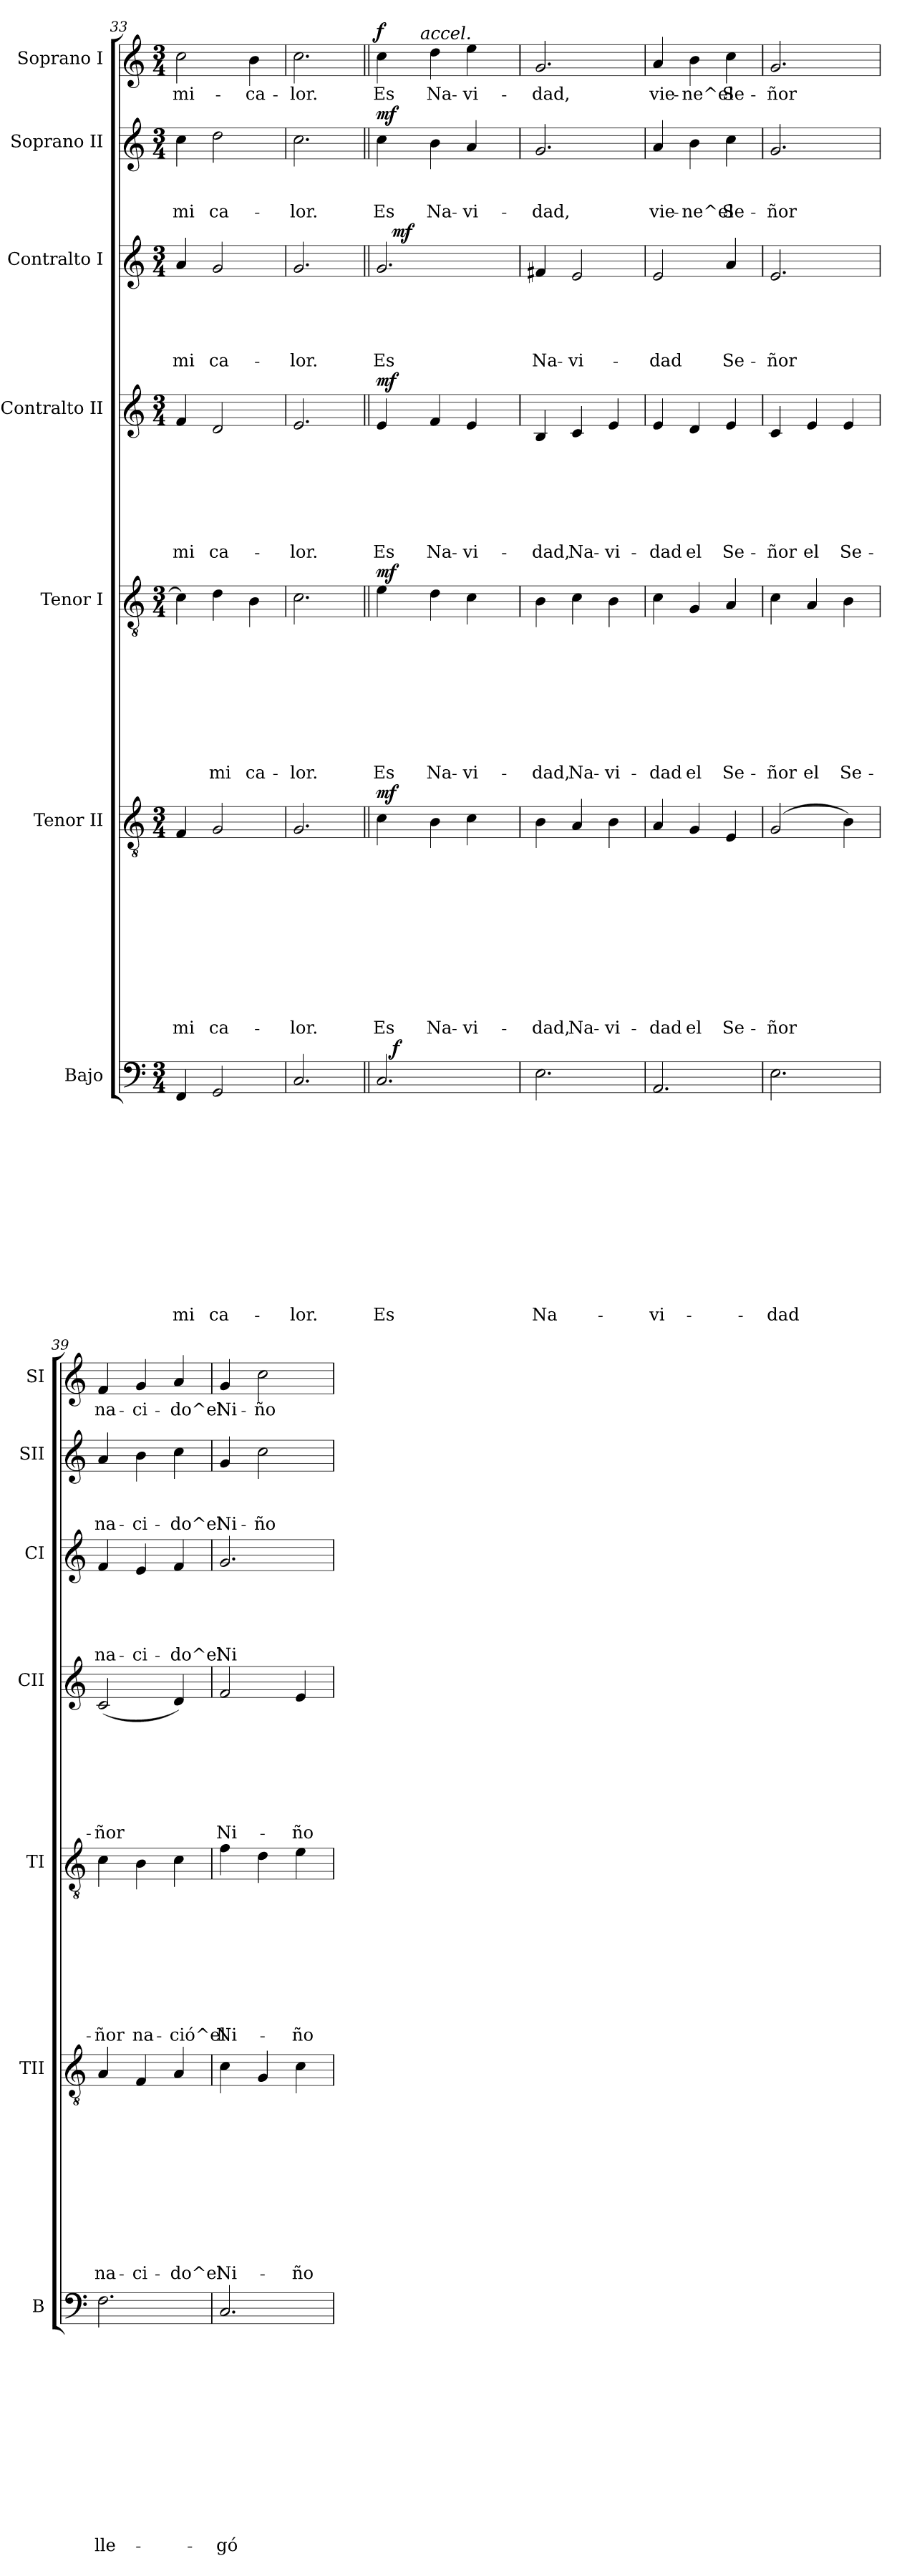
**kern	**text	**text	**text	**text	**text	**text	**text	**text	**text	**text	**text	**text	**text	**dynam	**kern	**text	**text	**text	**text	**text	**text	**text	**text	**text	**text	**text	**dynam	**kern	**text	**text	**text	**text	**text	**text	**text	**text	**text	**dynam	**kern	**text	**text	**text	**text	**text	**text	**text	**dynam	**kern	**text	**text	**text	**text	**text	**dynam	**kern	**text	**text	**text	**dynam	**kern	**text	**dynam
*part7	*part7	*part7	*part7	*part7	*part7	*part7	*part7	*part7	*part7	*part7	*part7	*part7	*part7	*part7	*part6	*part6	*part6	*part6	*part6	*part6	*part6	*part6	*part6	*part6	*part6	*part6	*part6	*part5	*part5	*part5	*part5	*part5	*part5	*part5	*part5	*part5	*part5	*part5	*part4	*part4	*part4	*part4	*part4	*part4	*part4	*part4	*part4	*part3	*part3	*part3	*part3	*part3	*part3	*part3	*part2	*part2	*part2	*part2	*part2	*part1	*part1	*part1
*staff7	*staff7	*staff7	*staff7	*staff7	*staff7	*staff7	*staff7	*staff7	*staff7	*staff7	*staff7	*staff7	*staff7	*staff7	*staff6	*staff6	*staff6	*staff6	*staff6	*staff6	*staff6	*staff6	*staff6	*staff6	*staff6	*staff6	*staff6	*staff5	*staff5	*staff5	*staff5	*staff5	*staff5	*staff5	*staff5	*staff5	*staff5	*staff5	*staff4	*staff4	*staff4	*staff4	*staff4	*staff4	*staff4	*staff4	*staff4	*staff3	*staff3	*staff3	*staff3	*staff3	*staff3	*staff3	*staff2	*staff2	*staff2	*staff2	*staff2	*staff1	*staff1	*staff1
*I"Bajo	*	*	*	*	*	*	*	*	*	*	*	*	*	*	*I"Tenor II	*	*	*	*	*	*	*	*	*	*	*	*	*I"Tenor I	*	*	*	*	*	*	*	*	*	*	*I"Contralto II	*	*	*	*	*	*	*	*	*I"Contralto I	*	*	*	*	*	*	*I"Soprano II	*	*	*	*	*I"Soprano I	*	*
*I'B	*	*	*	*	*	*	*	*	*	*	*	*	*	*	*I'TII	*	*	*	*	*	*	*	*	*	*	*	*	*I'TI	*	*	*	*	*	*	*	*	*	*	*I'CII	*	*	*	*	*	*	*	*	*I'CI	*	*	*	*	*	*	*I'SII	*	*	*	*	*I'SI	*	*
*clefF4	*	*	*	*	*	*	*	*	*	*	*	*	*	*	*clefGv2	*	*	*	*	*	*	*	*	*	*	*	*	*clefGv2	*	*	*	*	*	*	*	*	*	*	*clefG2	*	*	*	*	*	*	*	*	*clefG2	*	*	*	*	*	*	*clefG2	*	*	*	*	*clefG2	*	*
*k[]	*	*	*	*	*	*	*	*	*	*	*	*	*	*	*k[]	*	*	*	*	*	*	*	*	*	*	*	*	*k[]	*	*	*	*	*	*	*	*	*	*	*k[]	*	*	*	*	*	*	*	*	*k[]	*	*	*	*	*	*	*k[]	*	*	*	*	*k[]	*	*
*C:	*	*	*	*	*	*	*	*	*	*	*	*	*	*	*C:	*	*	*	*	*	*	*	*	*	*	*	*	*C:	*	*	*	*	*	*	*	*	*	*	*C:	*	*	*	*	*	*	*	*	*C:	*	*	*	*	*	*	*C:	*	*	*	*	*C:	*	*
*M3/4	*	*	*	*	*	*	*	*	*	*	*	*	*	*	*M3/4	*	*	*	*	*	*	*	*	*	*	*	*	*M3/4	*	*	*	*	*	*	*	*	*	*	*M3/4	*	*	*	*	*	*	*	*	*M3/4	*	*	*	*	*	*	*M3/4	*	*	*	*	*M3/4	*	*
=33	=33	=33	=33	=33	=33	=33	=33	=33	=33	=33	=33	=33	=33	=33	=33	=33	=33	=33	=33	=33	=33	=33	=33	=33	=33	=33	=33	=33	=33	=33	=33	=33	=33	=33	=33	=33	=33	=33	=33	=33	=33	=33	=33	=33	=33	=33	=33	=33	=33	=33	=33	=33	=33	=33	=33	=33	=33	=33	=33	=33	=33	=33
!	!	!	!	!	!	!	!	!	!	!	!	!	!LO:LY:b	!	!	!	!	!	!	!	!	!	!	!	!	!LO:LY:b	!	!	!	!	!	!	!	!	!	!	!	!	!	!	!	!	!	!	!	!LO:LY:b	!	!	!	!	!	!	!LO:LY:b	!	!	!	!	!LO:LY:b	!	!	!LO:LY:b	!
4FF/	.	.	.	.	.	.	.	.	.	.	.	.	mi	.	4F/	.	.	.	.	.	.	.	.	.	.	mi	.	4c\]	.	.	.	.	.	.	.	.	.	.	4f/	.	.	.	.	.	.	mi	.	4a/	.	.	.	.	mi	.	4cc\	.	.	mi	.	2cc\	mi-	.
!	!	!	!	!	!	!	!	!	!	!	!	!	!LO:LY:b	!	!	!	!	!	!	!	!	!	!	!	!	!LO:LY:b	!	!	!	!	!	!	!	!	!	!	!LO:LY:b	!	!	!	!	!	!	!	!	!LO:LY:b	!	!	!	!	!	!	!LO:LY:b	!	!	!	!	!LO:LY:b	!	!	!	!
2GG/	.	.	.	.	.	.	.	.	.	.	.	.	ca-	.	2G/	.	.	.	.	.	.	.	.	.	.	ca-	.	4d\	.	.	.	.	.	.	.	.	mi	.	2d/	.	.	.	.	.	.	ca-	.	2g/	.	.	.	.	ca-	.	2dd\	.	.	ca-	.	.	.	.
!	!	!	!	!	!	!	!	!	!	!	!	!	!	!	!	!	!	!	!	!	!	!	!	!	!	!	!	!	!	!	!	!	!	!	!	!	!LO:LY:b	!	!	!	!	!	!	!	!	!	!	!	!	!	!	!	!	!	!	!	!	!	!	!	!LO:LY:b	!
.	.	.	.	.	.	.	.	.	.	.	.	.	.	.	.	.	.	.	.	.	.	.	.	.	.	.	.	4B\	.	.	.	.	.	.	.	.	ca-	.	.	.	.	.	.	.	.	.	.	.	.	.	.	.	.	.	.	.	.	.	.	4b\	-ca-	.
=34	=34	=34	=34	=34	=34	=34	=34	=34	=34	=34	=34	=34	=34	=34	=34	=34	=34	=34	=34	=34	=34	=34	=34	=34	=34	=34	=34	=34	=34	=34	=34	=34	=34	=34	=34	=34	=34	=34	=34	=34	=34	=34	=34	=34	=34	=34	=34	=34	=34	=34	=34	=34	=34	=34	=34	=34	=34	=34	=34	=34	=34	=34
!	!	!	!	!	!	!	!	!	!	!	!	!	!LO:LY:b	!	!	!	!	!	!	!	!	!	!	!	!	!LO:LY:b	!	!	!	!	!	!	!	!	!	!	!LO:LY:b	!	!	!	!	!	!	!	!	!LO:LY:b	!	!	!	!	!	!	!LO:LY:b	!	!	!	!	!LO:LY:b	!	!	!LO:LY:b	!
2.C/	.	.	.	.	.	.	.	.	.	.	.	.	-lor.	.	2.G/	.	.	.	.	.	.	.	.	.	.	-lor.	.	2.c\	.	.	.	.	.	.	.	.	-lor.	.	2.e/	.	.	.	.	.	.	-lor.	.	2.g/	.	.	.	.	-lor.	.	2.cc\	.	.	-lor.	.	2.cc\	-lor.	.
=35||	=35||	=35||	=35||	=35||	=35||	=35||	=35||	=35||	=35||	=35||	=35||	=35||	=35||	=35||	=35||	=35||	=35||	=35||	=35||	=35||	=35||	=35||	=35||	=35||	=35||	=35||	=35||	=35||	=35||	=35||	=35||	=35||	=35||	=35||	=35||	=35||	=35||	=35||	=35||	=35||	=35||	=35||	=35||	=35||	=35||	=35||	=35||	=35||	=35||	=35||	=35||	=35||	=35||	=35||	=35||	=35||	=35||	=35||	=35||	=35||	=35||	=35||
!	!	!	!	!	!	!	!	!	!	!	!	!	!	!	!	!	!	!	!	!	!	!	!	!	!	!	!	!	!	!	!	!	!	!	!	!	!	!	!	!	!	!	!	!	!	!	!	!	!	!	!	!	!	!	!	!	!	!	!	!LO:TX:a:B:t=Tutti	!	!
!	!	!	!	!	!	!	!	!	!	!	!	!	!LO:LY:b	!	!	!	!	!	!	!	!	!	!	!	!	!LO:LY:b	!LO:DY:a	!	!	!	!	!	!	!	!	!	!LO:LY:b	!LO:DY:a	!	!	!	!	!	!	!	!LO:LY:b	!LO:DY:a	!	!	!	!	!	!LO:LY:b	!	!	!	!	!LO:LY:b	!LO:DY:a	!	!LO:LY:b	!LO:DY:a
*^	*	*	*	*	*	*	*	*	*	*	*	*	*	*	*	*	*	*	*	*	*	*	*	*	*	*	*	*	*	*	*	*	*	*	*	*	*	*	*	*	*	*	*	*	*	*	*	*^	*	*	*	*	*	*	*	*	*	*	*	*^	*	*
2.C/	16ryy	.	.	.	.	.	.	.	.	.	.	.	.	Es	.	4c\	.	.	.	.	.	.	.	.	.	.	Es	mf	4e\	.	.	.	.	.	.	.	.	Es	mf	4e/	.	.	.	.	.	.	Es	mf	2.g/	16ryy	.	.	.	.	Es	.	4cc\	.	.	Es	mf	4cc\	8..ryy	Es	f
!	!	!	!	!	!	!	!	!	!	!	!	!	!	!	!LO:DY:a	!	!	!	!	!	!	!	!	!	!	!	!	!	!	!	!	!	!	!	!	!	!	!	!	!	!	!	!	!	!	!	!	!	!	!	!	!	!	!	!	!LO:DY:a	!	!	!	!	!	!	!	!	!
.	2ryy	.	.	.	.	.	.	.	.	.	.	.	.	.	f	.	.	.	.	.	.	.	.	.	.	.	.	.	.	.	.	.	.	.	.	.	.	.	.	.	.	.	.	.	.	.	.	.	.	2ryy	.	.	.	.	.	mf	.	.	.	.	.	.	.	.	.
!	!	!	!	!	!	!	!	!	!	!	!	!	!	!	!	!	!	!	!	!	!	!	!	!	!	!	!	!	!	!	!	!	!	!	!	!	!	!	!	!	!	!	!	!	!	!	!	!	!	!	!	!	!	!	!	!	!	!	!	!	!	!	!LO:TX:a:i:t=accel.	!	!
.	.	.	.	.	.	.	.	.	.	.	.	.	.	.	.	.	.	.	.	.	.	.	.	.	.	.	.	.	.	.	.	.	.	.	.	.	.	.	.	.	.	.	.	.	.	.	.	.	.	.	.	.	.	.	.	.	.	.	.	.	.	.	2ryy	.	.
!	!	!	!	!	!	!	!	!	!	!	!	!	!	!	!	!	!	!	!	!	!	!	!	!	!	!	!LO:LY:b	!	!	!	!	!	!	!	!	!	!	!LO:LY:b	!	!	!	!	!	!	!	!	!LO:LY:b	!	!	!	!	!	!	!	!	!	!	!	!	!LO:LY:b	!	!	!	!LO:LY:b	!
.	.	.	.	.	.	.	.	.	.	.	.	.	.	.	.	4B\	.	.	.	.	.	.	.	.	.	.	Na-	.	4d\	.	.	.	.	.	.	.	.	Na-	.	4f/	.	.	.	.	.	.	Na-	.	.	.	.	.	.	.	.	.	4b\	.	.	Na-	.	4dd\	.	Na-	.
!	!	!	!	!	!	!	!	!	!	!	!	!	!	!	!	!	!	!	!	!	!	!	!	!	!	!	!LO:LY:b	!	!	!	!	!	!	!	!	!	!	!LO:LY:b	!	!	!	!	!	!	!	!	!LO:LY:b	!	!	!	!	!	!	!	!	!	!	!	!	!LO:LY:b	!	!	!	!LO:LY:b	!
.	.	.	.	.	.	.	.	.	.	.	.	.	.	.	.	4c\	.	.	.	.	.	.	.	.	.	.	-vi-	.	4c\	.	.	.	.	.	.	.	.	-vi-	.	4e/	.	.	.	.	.	.	-vi-	.	.	.	.	.	.	.	.	.	4a/	.	.	-vi-	.	4ee\	.	-vi-	.
.	8.ryy	.	.	.	.	.	.	.	.	.	.	.	.	.	.	.	.	.	.	.	.	.	.	.	.	.	.	.	.	.	.	.	.	.	.	.	.	.	.	.	.	.	.	.	.	.	.	.	.	8.ryy	.	.	.	.	.	.	.	.	.	.	.	.	.	.	.
.	.	.	.	.	.	.	.	.	.	.	.	.	.	.	.	.	.	.	.	.	.	.	.	.	.	.	.	.	.	.	.	.	.	.	.	.	.	.	.	.	.	.	.	.	.	.	.	.	.	.	.	.	.	.	.	.	.	.	.	.	.	.	32ryy	.	.
=36	=36	=36	=36	=36	=36	=36	=36	=36	=36	=36	=36	=36	=36	=36	=36	=36	=36	=36	=36	=36	=36	=36	=36	=36	=36	=36	=36	=36	=36	=36	=36	=36	=36	=36	=36	=36	=36	=36	=36	=36	=36	=36	=36	=36	=36	=36	=36	=36	=36	=36	=36	=36	=36	=36	=36	=36	=36	=36	=36	=36	=36	=36	=36	=36	=36
!	!	!	!	!	!	!	!	!	!	!	!	!	!	!LO:LY:b	!	!	!	!	!	!	!	!	!	!	!	!	!LO:LY:b	!	!	!	!	!	!	!	!	!	!	!LO:LY:b	!	!	!	!	!	!	!	!	!LO:LY:b	!	!	!	!	!	!	!	!LO:LY:b	!	!	!	!	!LO:LY:b	!	!	!	!LO:LY:b	!
*v	*v	*	*	*	*	*	*	*	*	*	*	*	*	*	*	*	*	*	*	*	*	*	*	*	*	*	*	*	*	*	*	*	*	*	*	*	*	*	*	*	*	*	*	*	*	*	*	*	*v	*v	*	*	*	*	*	*	*	*	*	*	*	*v	*v	*	*
2.E\	.	.	.	.	.	.	.	.	.	.	.	.	Na-	.	4B\	.	.	.	.	.	.	.	.	.	.	-dad,	.	4B\	.	.	.	.	.	.	.	.	-dad,	.	4B/	.	.	.	.	.	.	-dad,	.	4f#X/	.	.	.	.	Na-	.	2.g/	.	.	-dad,	.	2.g/	-dad,	.
!	!	!	!	!	!	!	!	!	!	!	!	!	!	!	!	!	!	!	!	!	!	!	!	!	!	!LO:LY:b	!	!	!	!	!	!	!	!	!	!	!LO:LY:b	!	!	!	!	!	!	!	!	!LO:LY:b	!	!	!	!	!	!	!LO:LY:b	!	!	!	!	!	!	!	!	!
.	.	.	.	.	.	.	.	.	.	.	.	.	.	.	4A/	.	.	.	.	.	.	.	.	.	.	Na-	.	4c\	.	.	.	.	.	.	.	.	Na-	.	4c/	.	.	.	.	.	.	Na-	.	2e/	.	.	.	.	-vi-	.	.	.	.	.	.	.	.	.
!	!	!	!	!	!	!	!	!	!	!	!	!	!	!	!	!	!	!	!	!	!	!	!	!	!	!LO:LY:b	!	!	!	!	!	!	!	!	!	!	!LO:LY:b	!	!	!	!	!	!	!	!	!LO:LY:b	!	!	!	!	!	!	!	!	!	!	!	!	!	!	!	!
.	.	.	.	.	.	.	.	.	.	.	.	.	.	.	4B\	.	.	.	.	.	.	.	.	.	.	-vi-	.	4B\	.	.	.	.	.	.	.	.	-vi-	.	4e/	.	.	.	.	.	.	-vi-	.	.	.	.	.	.	.	.	.	.	.	.	.	.	.	.
=37	=37	=37	=37	=37	=37	=37	=37	=37	=37	=37	=37	=37	=37	=37	=37	=37	=37	=37	=37	=37	=37	=37	=37	=37	=37	=37	=37	=37	=37	=37	=37	=37	=37	=37	=37	=37	=37	=37	=37	=37	=37	=37	=37	=37	=37	=37	=37	=37	=37	=37	=37	=37	=37	=37	=37	=37	=37	=37	=37	=37	=37	=37
!	!	!	!	!	!	!	!	!	!	!	!	!	!LO:LY:b	!	!	!	!	!	!	!	!	!	!	!	!	!LO:LY:b	!	!	!	!	!	!	!	!	!	!	!LO:LY:b	!	!	!	!	!	!	!	!	!LO:LY:b	!	!	!	!	!	!	!LO:LY:b	!	!	!	!	!LO:LY:b	!	!	!LO:LY:b	!
2.AA/	.	.	.	.	.	.	.	.	.	.	.	.	-vi-	.	4A/	.	.	.	.	.	.	.	.	.	.	-dad	.	4c\	.	.	.	.	.	.	.	.	-dad	.	4e/	.	.	.	.	.	.	-dad	.	2e/	.	.	.	.	-dad	.	4a/	.	.	vie-	.	4a/	vie-	.
!	!	!	!	!	!	!	!	!	!	!	!	!	!	!	!	!	!	!	!	!	!	!	!	!	!	!LO:LY:b	!	!	!	!	!	!	!	!	!	!	!LO:LY:b	!	!	!	!	!	!	!	!	!LO:LY:b	!	!	!	!	!	!	!	!	!	!	!	!LO:LY:b	!	!	!LO:LY:b	!
.	.	.	.	.	.	.	.	.	.	.	.	.	.	.	4G/	.	.	.	.	.	.	.	.	.	.	el	.	4G/	.	.	.	.	.	.	.	.	el	.	4d/	.	.	.	.	.	.	el	.	.	.	.	.	.	.	.	4b\	.	.	-ne^el	.	4b\	-ne^el	.
!	!	!	!	!	!	!	!	!	!	!	!	!	!	!	!	!	!	!	!	!	!	!	!	!	!	!LO:LY:b	!	!	!	!	!	!	!	!	!	!	!LO:LY:b	!	!	!	!	!	!	!	!	!LO:LY:b	!	!	!	!	!	!	!LO:LY:b	!	!	!	!	!LO:LY:b	!	!	!LO:LY:b	!
.	.	.	.	.	.	.	.	.	.	.	.	.	.	.	4E/	.	.	.	.	.	.	.	.	.	.	Se-	.	4A/	.	.	.	.	.	.	.	.	Se-	.	4e/	.	.	.	.	.	.	Se-	.	4a/	.	.	.	.	Se-	.	4cc\	.	.	Se-	.	4cc\	Se-	.
=38	=38	=38	=38	=38	=38	=38	=38	=38	=38	=38	=38	=38	=38	=38	=38	=38	=38	=38	=38	=38	=38	=38	=38	=38	=38	=38	=38	=38	=38	=38	=38	=38	=38	=38	=38	=38	=38	=38	=38	=38	=38	=38	=38	=38	=38	=38	=38	=38	=38	=38	=38	=38	=38	=38	=38	=38	=38	=38	=38	=38	=38	=38
!	!	!	!	!	!	!	!	!	!	!	!	!	!LO:LY:b	!	!	!	!	!	!	!	!	!	!	!	!	!LO:LY:b	!	!	!	!	!	!	!	!	!	!	!LO:LY:b	!	!	!	!	!	!	!	!	!LO:LY:b	!	!	!	!	!	!	!LO:LY:b	!	!	!	!	!LO:LY:b	!	!	!LO:LY:b	!
2.E\	.	.	.	.	.	.	.	.	.	.	.	.	-dad	.	(2G/	.	.	.	.	.	.	.	.	.	.	-ñor	.	4c\	.	.	.	.	.	.	.	.	-ñor	.	4c/	.	.	.	.	.	.	-ñor	.	2.e/	.	.	.	.	-ñor	.	2.g/	.	.	-ñor	.	2.g/	-ñor	.
!	!	!	!	!	!	!	!	!	!	!	!	!	!	!	!	!	!	!	!	!	!	!	!	!	!	!	!	!	!	!	!	!	!	!	!	!	!LO:LY:b	!	!	!	!	!	!	!	!	!LO:LY:b	!	!	!	!	!	!	!	!	!	!	!	!	!	!	!	!
.	.	.	.	.	.	.	.	.	.	.	.	.	.	.	.	.	.	.	.	.	.	.	.	.	.	.	.	4A/	.	.	.	.	.	.	.	.	el	.	4e/	.	.	.	.	.	.	el	.	.	.	.	.	.	.	.	.	.	.	.	.	.	.	.
!	!	!	!	!	!	!	!	!	!	!	!	!	!	!	!	!	!	!	!	!	!	!	!	!	!	!	!	!	!	!	!	!	!	!	!	!	!LO:LY:b	!	!	!	!	!	!	!	!	!LO:LY:b	!	!	!	!	!	!	!	!	!	!	!	!	!	!	!	!
.	.	.	.	.	.	.	.	.	.	.	.	.	.	.	4B\)	.	.	.	.	.	.	.	.	.	.	.	.	4B\	.	.	.	.	.	.	.	.	Se-	.	4e/	.	.	.	.	.	.	Se-	.	.	.	.	.	.	.	.	.	.	.	.	.	.	.	.
!!LO:PB:g=z
=39	=39	=39	=39	=39	=39	=39	=39	=39	=39	=39	=39	=39	=39	=39	=39	=39	=39	=39	=39	=39	=39	=39	=39	=39	=39	=39	=39	=39	=39	=39	=39	=39	=39	=39	=39	=39	=39	=39	=39	=39	=39	=39	=39	=39	=39	=39	=39	=39	=39	=39	=39	=39	=39	=39	=39	=39	=39	=39	=39	=39	=39	=39
!	!	!	!	!	!	!	!	!	!	!	!	!	!LO:LY:b	!	!	!	!	!	!	!	!	!	!	!	!	!LO:LY:b	!	!	!	!	!	!	!	!	!	!	!LO:LY:b	!	!	!	!	!	!	!	!	!LO:LY:b	!	!	!	!	!	!	!LO:LY:b	!	!	!	!	!LO:LY:b	!	!	!LO:LY:b	!
2.F\	.	.	.	.	.	.	.	.	.	.	.	.	lle-	.	4A/	.	.	.	.	.	.	.	.	.	.	na-	.	4c\	.	.	.	.	.	.	.	.	-ñor	.	(<2c/	.	.	.	.	.	.	-ñor	.	4f/	.	.	.	.	na-	.	4a/	.	.	na-	.	4f/	na-	.
!	!	!	!	!	!	!	!	!	!	!	!	!	!	!	!	!	!	!	!	!	!	!	!	!	!	!LO:LY:b	!	!	!	!	!	!	!	!	!	!	!LO:LY:b	!	!	!	!	!	!	!	!	!	!	!	!	!	!	!	!LO:LY:b	!	!	!	!	!LO:LY:b	!	!	!LO:LY:b	!
.	.	.	.	.	.	.	.	.	.	.	.	.	.	.	4F/	.	.	.	.	.	.	.	.	.	.	-ci-	.	4B\	.	.	.	.	.	.	.	.	na-	.	.	.	.	.	.	.	.	.	.	4e/	.	.	.	.	-ci-	.	4b\	.	.	-ci-	.	4g/	-ci-	.
!	!	!	!	!	!	!	!	!	!	!	!	!	!	!	!	!	!	!	!	!	!	!	!	!	!	!LO:LY:b	!	!	!	!	!	!	!	!	!	!	!LO:LY:b	!	!	!	!	!	!	!	!	!	!	!	!	!	!	!	!LO:LY:b	!	!	!	!	!LO:LY:b	!	!	!LO:LY:b	!
.	.	.	.	.	.	.	.	.	.	.	.	.	.	.	4A/	.	.	.	.	.	.	.	.	.	.	-do^el	.	4c\	.	.	.	.	.	.	.	.	-ció^el	.	4d/)	.	.	.	.	.	.	.	.	4f/	.	.	.	.	-do^el	.	4cc\	.	.	-do^el	.	4a/	-do^el	.
=40	=40	=40	=40	=40	=40	=40	=40	=40	=40	=40	=40	=40	=40	=40	=40	=40	=40	=40	=40	=40	=40	=40	=40	=40	=40	=40	=40	=40	=40	=40	=40	=40	=40	=40	=40	=40	=40	=40	=40	=40	=40	=40	=40	=40	=40	=40	=40	=40	=40	=40	=40	=40	=40	=40	=40	=40	=40	=40	=40	=40	=40	=40
!	!	!	!	!	!	!	!	!	!	!	!	!	!LO:LY:b	!	!	!	!	!	!	!	!	!	!	!	!	!LO:LY:b	!	!	!	!	!	!	!	!	!	!	!LO:LY:b	!	!	!	!	!	!	!	!	!LO:LY:b	!	!	!	!	!	!	!LO:LY:b	!	!	!	!	!LO:LY:b	!	!	!LO:LY:b	!
2.C/	.	.	.	.	.	.	.	.	.	.	.	.	-gó	.	4c\	.	.	.	.	.	.	.	.	.	.	Ni-	.	4f\	.	.	.	.	.	.	.	.	Ni-	.	2f/	.	.	.	.	.	.	Ni-	.	2.g/	.	.	.	.	Ni-	.	4g/	.	.	Ni-	.	4g/	Ni-	.
!	!	!	!	!	!	!	!	!	!	!	!	!	!	!	!	!	!	!	!	!	!	!	!	!	!	!	!	!	!	!	!	!	!	!	!	!	!	!	!	!	!	!	!	!	!	!	!	!	!	!	!	!	!	!	!	!	!	!LO:LY:b	!	!	!LO:LY:b	!
.	.	.	.	.	.	.	.	.	.	.	.	.	.	.	4G/	.	.	.	.	.	.	.	.	.	.	.	.	4d\	.	.	.	.	.	.	.	.	.	.	.	.	.	.	.	.	.	.	.	.	.	.	.	.	.	.	2cc\	.	.	-ño	.	2cc\	-ño	.
!	!	!	!	!	!	!	!	!	!	!	!	!	!	!	!	!	!	!	!	!	!	!	!	!	!	!LO:LY:b	!	!	!	!	!	!	!	!	!	!	!LO:LY:b	!	!	!	!	!	!	!	!	!LO:LY:b	!	!	!	!	!	!	!	!	!	!	!	!	!	!	!	!
.	.	.	.	.	.	.	.	.	.	.	.	.	.	.	4c\	.	.	.	.	.	.	.	.	.	.	-ño	.	4e\	.	.	.	.	.	.	.	.	-ño	.	4e/	.	.	.	.	.	.	-ño	.	.	.	.	.	.	.	.	.	.	.	.	.	.	.	.
=	=	=	=	=	=	=	=	=	=	=	=	=	=	=	=	=	=	=	=	=	=	=	=	=	=	=	=	=	=	=	=	=	=	=	=	=	=	=	=	=	=	=	=	=	=	=	=	=	=	=	=	=	=	=	=	=	=	=	=	=	=	=
*-	*-	*-	*-	*-	*-	*-	*-	*-	*-	*-	*-	*-	*-	*-	*-	*-	*-	*-	*-	*-	*-	*-	*-	*-	*-	*-	*-	*-	*-	*-	*-	*-	*-	*-	*-	*-	*-	*-	*-	*-	*-	*-	*-	*-	*-	*-	*-	*-	*-	*-	*-	*-	*-	*-	*-	*-	*-	*-	*-	*-	*-	*-
